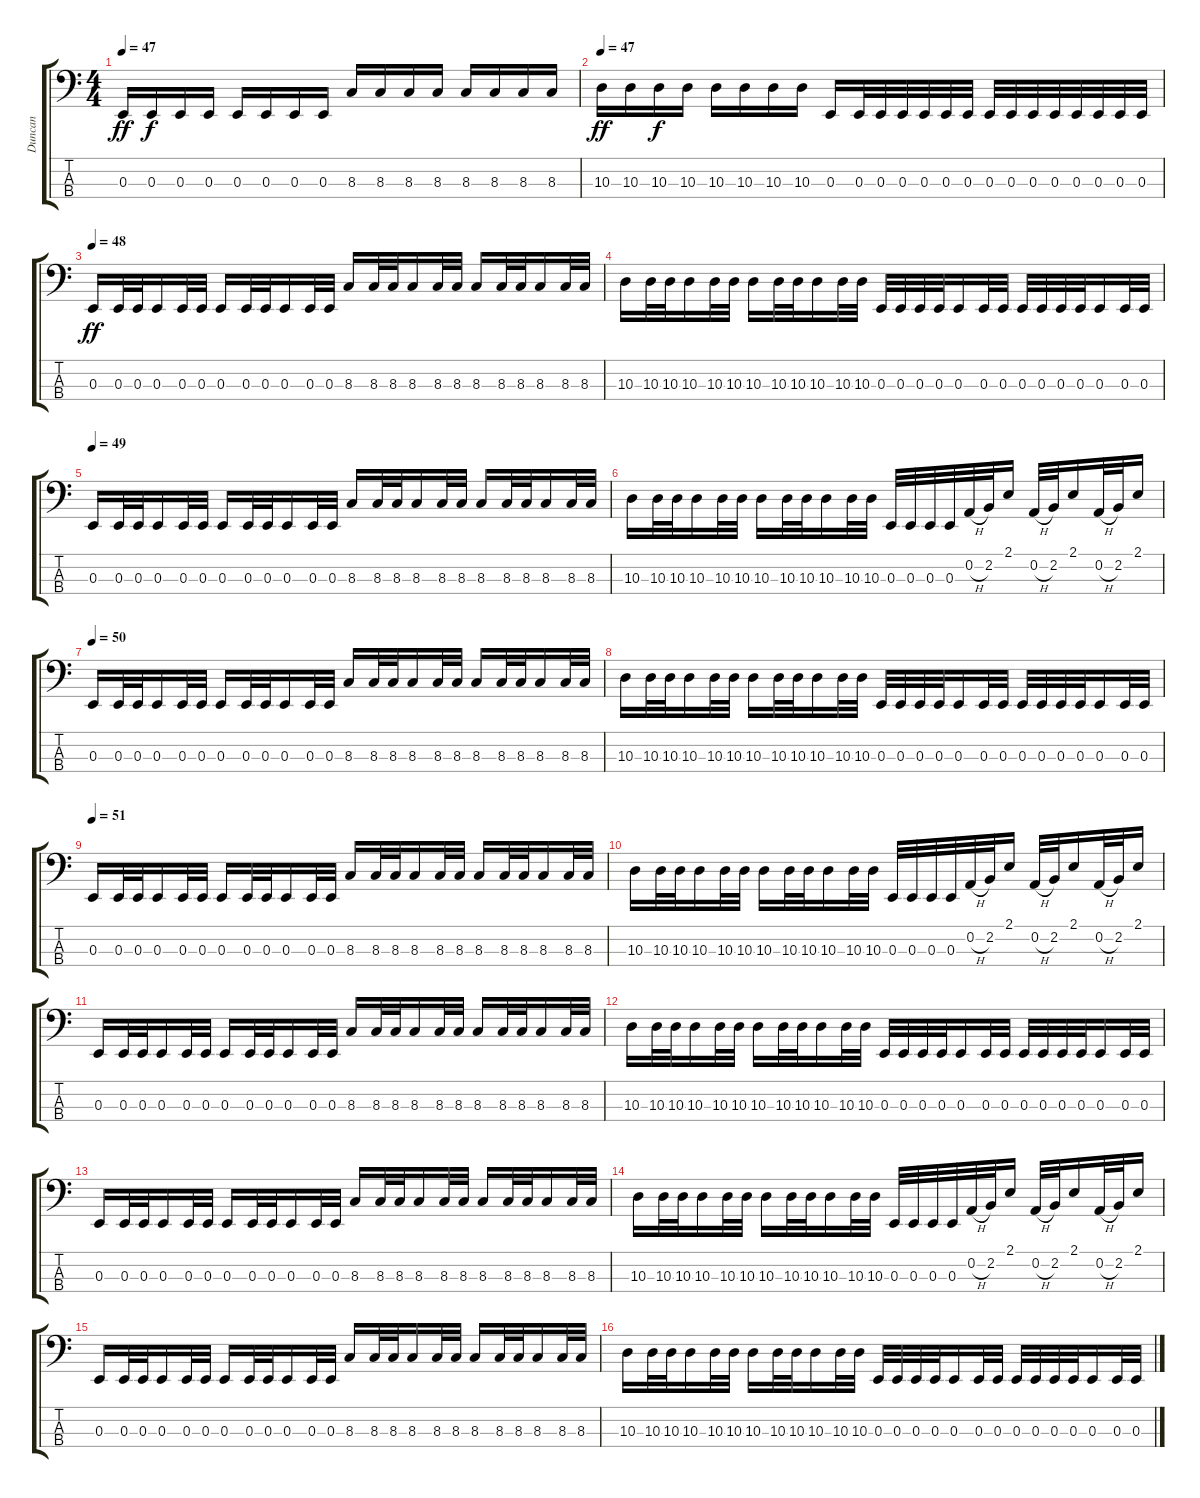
\track ("Duncan" "Duncan") {instrument electricbasspick}
\staff {score tabs}
\tuning (D2 A1 E1 B0) {hide}
\ts (4 4)
\tempo 47
\clef f4
\ks c
0.3.16{dy ff} 0.3.16{dy f} 0.3.16 0.3.16 0.3.16 0.3.16 0.3.16 0.3.16 8.3.16 8.3.16 8.3.16 8.3.16 8.3.16 8.3.16 8.3.16 8.3.16 |
\tempo 47
10.3.16{dy ff} 10.3.16 10.3.16{dy f} 10.3.16 10.3.16 10.3.16 10.3.16 10.3.16 0.3.16 0.3.32 0.3.32 0.3.32 0.3.32 0.3.32 0.3.32 0.3.32 0.3.32 0.3.32 0.3.32 0.3.32 0.3.32 0.3.32 0.3.32 |
\tempo 45
\tempo 48
0.3.16{dy ff} 0.3.32 0.3.32 0.3.16 0.3.32 0.3.32 0.3.16 0.3.32 0.3.32 0.3.16 0.3.32 0.3.32 8.3.16 8.3.32 8.3.32 8.3.16 8.3.32 8.3.32 8.3.16 8.3.32 8.3.32 8.3.16 8.3.32 8.3.32 |
10.3.16 10.3.32 10.3.32 10.3.16 10.3.32 10.3.32 10.3.16 10.3.32 10.3.32 10.3.16 10.3.32 10.3.32 0.3.32 0.3.32 0.3.32 0.3.32 0.3.16 0.3.32 0.3.32 0.3.32 0.3.32 0.3.32 0.3.32 0.3.16 0.3.32 0.3.32 |
\tempo 49
0.3.16 0.3.32 0.3.32 0.3.16 0.3.32 0.3.32 0.3.16 0.3.32 0.3.32 0.3.16 0.3.32 0.3.32 8.3.16 8.3.32 8.3.32 8.3.16 8.3.32 8.3.32 8.3.16 8.3.32 8.3.32 8.3.16 8.3.32 8.3.32 |
10.3.16 10.3.32 10.3.32 10.3.16 10.3.32 10.3.32 10.3.16 10.3.32 10.3.32 10.3.16 10.3.32 10.3.32 0.3.32 0.3.32 0.3.32 0.3.32 0.2{h}.32 2.2.32 2.1.16 0.2{h}.32 2.2.32 2.1.16 0.2{h}.32 2.2.32 2.1.16 |
\tempo 50
0.3.16 0.3.32 0.3.32 0.3.16 0.3.32 0.3.32 0.3.16 0.3.32 0.3.32 0.3.16 0.3.32 0.3.32 8.3.16 8.3.32 8.3.32 8.3.16 8.3.32 8.3.32 8.3.16 8.3.32 8.3.32 8.3.16 8.3.32 8.3.32 |
10.3.16 10.3.32 10.3.32 10.3.16 10.3.32 10.3.32 10.3.16 10.3.32 10.3.32 10.3.16 10.3.32 10.3.32 0.3.32 0.3.32 0.3.32 0.3.32 0.3.16 0.3.32 0.3.32 0.3.32 0.3.32 0.3.32 0.3.32 0.3.16 0.3.32 0.3.32 |
\tempo 51
0.3.16 0.3.32 0.3.32 0.3.16 0.3.32 0.3.32 0.3.16 0.3.32 0.3.32 0.3.16 0.3.32 0.3.32 8.3.16 8.3.32 8.3.32 8.3.16 8.3.32 8.3.32 8.3.16 8.3.32 8.3.32 8.3.16 8.3.32 8.3.32 |
10.3.16 10.3.32 10.3.32 10.3.16 10.3.32 10.3.32 10.3.16 10.3.32 10.3.32 10.3.16 10.3.32 10.3.32 0.3.32 0.3.32 0.3.32 0.3.32 0.2{h}.32 2.2.32 2.1.16 0.2{h}.32 2.2.32 2.1.16 0.2{h}.32 2.2.32 2.1.16 |
0.3.16 0.3.32 0.3.32 0.3.16 0.3.32 0.3.32 0.3.16 0.3.32 0.3.32 0.3.16 0.3.32 0.3.32 8.3.16 8.3.32 8.3.32 8.3.16 8.3.32 8.3.32 8.3.16 8.3.32 8.3.32 8.3.16 8.3.32 8.3.32 |
10.3.16 10.3.32 10.3.32 10.3.16 10.3.32 10.3.32 10.3.16 10.3.32 10.3.32 10.3.16 10.3.32 10.3.32 0.3.32 0.3.32 0.3.32 0.3.32 0.3.16 0.3.32 0.3.32 0.3.32 0.3.32 0.3.32 0.3.32 0.3.16 0.3.32 0.3.32 |
0.3.16 0.3.32 0.3.32 0.3.16 0.3.32 0.3.32 0.3.16 0.3.32 0.3.32 0.3.16 0.3.32 0.3.32 8.3.16 8.3.32 8.3.32 8.3.16 8.3.32 8.3.32 8.3.16 8.3.32 8.3.32 8.3.16 8.3.32 8.3.32 |
10.3.16 10.3.32 10.3.32 10.3.16 10.3.32 10.3.32 10.3.16 10.3.32 10.3.32 10.3.16 10.3.32 10.3.32 0.3.32 0.3.32 0.3.32 0.3.32 0.2{h}.32 2.2.32 2.1.16 0.2{h}.32 2.2.32 2.1.16 0.2{h}.32 2.2.32 2.1.16 |
0.3.16 0.3.32 0.3.32 0.3.16 0.3.32 0.3.32 0.3.16 0.3.32 0.3.32 0.3.16 0.3.32 0.3.32 8.3.16 8.3.32 8.3.32 8.3.16 8.3.32 8.3.32 8.3.16 8.3.32 8.3.32 8.3.16 8.3.32 8.3.32 |
10.3.16 10.3.32 10.3.32 10.3.16 10.3.32 10.3.32 10.3.16 10.3.32 10.3.32 10.3.16 10.3.32 10.3.32 0.3.32 0.3.32 0.3.32 0.3.32 0.3.16 0.3.32 0.3.32 0.3.32 0.3.32 0.3.32 0.3.32 0.3.16 0.3.32 0.3.32
